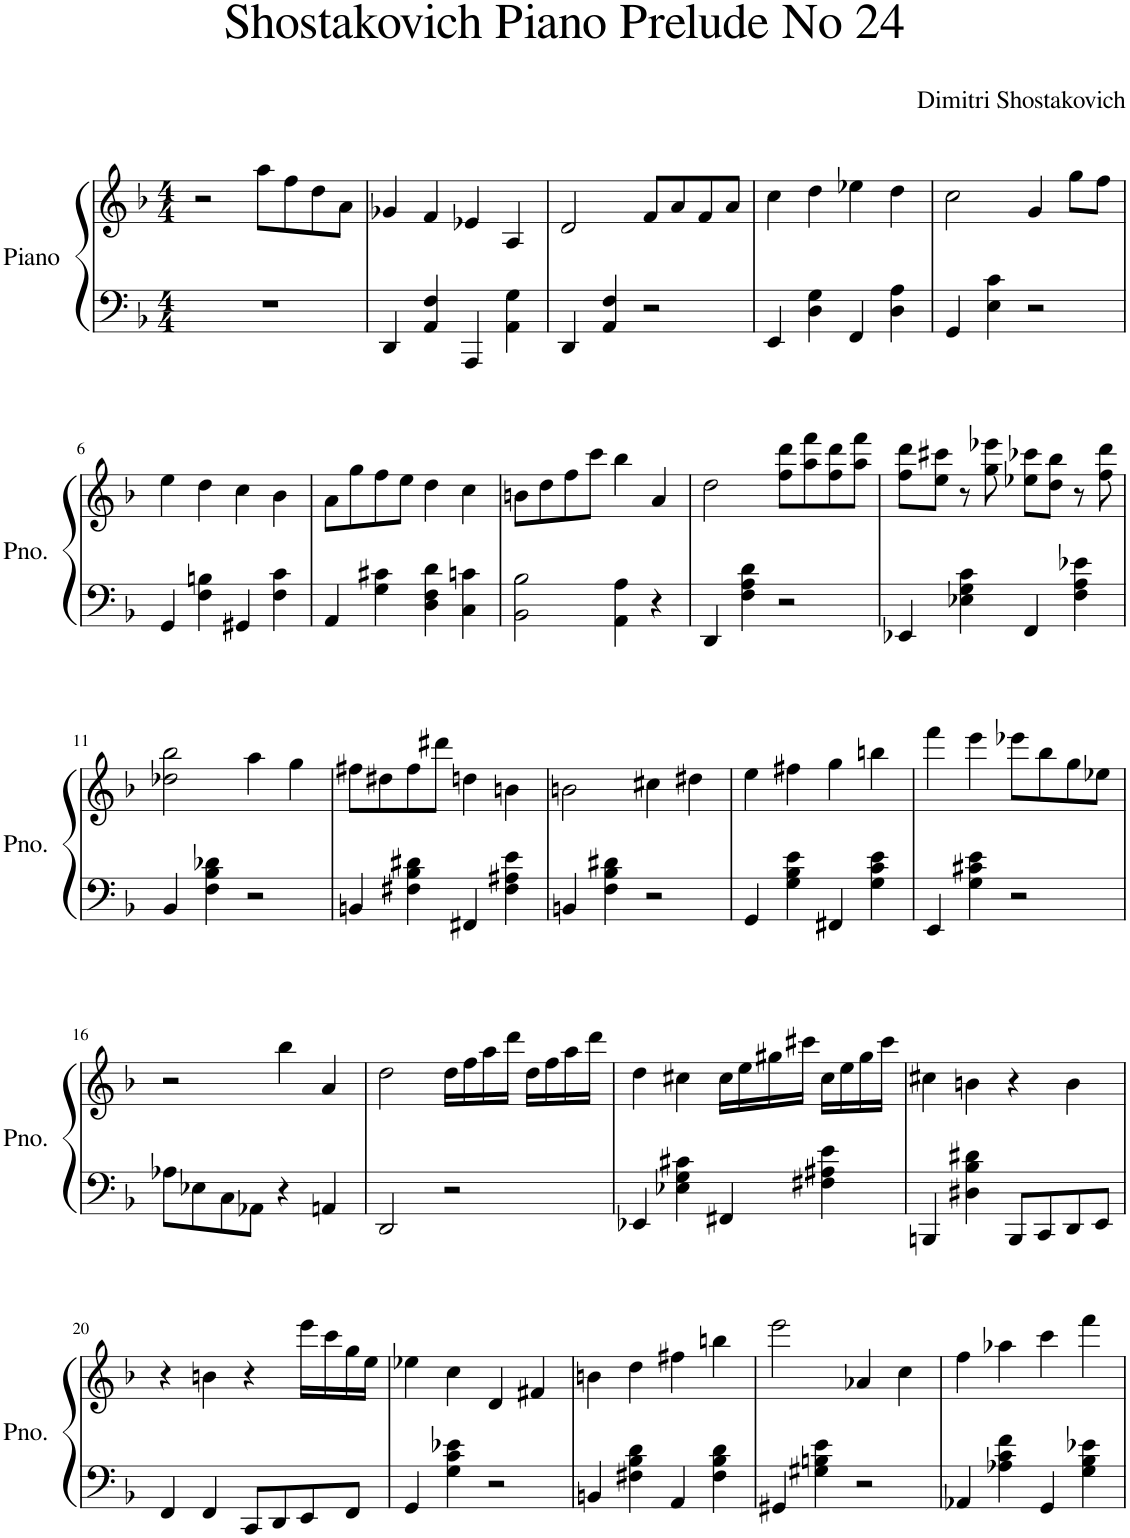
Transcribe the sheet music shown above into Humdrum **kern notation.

**kern	**kern
*part1	*part1
*staff2	*staff1
*I"Piano	*
*I'Pno.	*
*clefF4	*clefG2
*k[b-]	*k[b-]
*M4/4	*M4/4
=1	=1
1r	2r
.	8aa\L
.	8ff\
.	8dd\
.	8a\J
=2	=2
4DD/	4g-X/
4AA/ 4F/	4f/
4AAA/	4e-X/
4AA\ 4G\	4A/
=3	=3
4DD/	2d/
4AA/ 4F/	.
2r	8f/L
.	8a/
.	8f/
.	8a/J
=4	=4
4EE/	4cc\
4D\ 4G\	4dd\
4FF/	4ee-X\
4D\ 4A\	4dd\
=5	=5
4GG/	2cc\
4E\ 4c\	.
2r	4g/
.	8gg\L
.	8ff\J
!!LO:LB:g=z
=6	=6
4GG/	4ee\
4F\ 4Bn\	4dd\
4GG#X/	4cc\
4F\ 4c\	4b-\
=7	=7
4AA/	8a\L
.	8gg\
4G\ 4c#X\	8ff\
.	8ee\J
4D\ 4F\ 4d\	4dd\
4C\ 4cn\	4cc\
=8	=8
2BB-\ 2B-\	8bn\L
.	8dd\
.	8ff\
.	8ccc\J
4AA\ 4A\	4bb-\
4r	4a/
=9	=9
4DD/	2dd\
4F\ 4A\ 4d\	.
2r	8ff\ 8ddd\L
.	8aa\ 8fff\
.	8ff\ 8ddd\
.	8aa\ 8fff\J
=10	=10
4EE-X/	8ff\ 8ddd\L
.	8ee\ 8ccc#X\J
4E-X\ 4G\ 4c\	8r
.	8gg\ 8eee-X\
4FF/	8ee-X\ 8ccc-X\L
.	8dd\ 8bb-\J
4F\ 4A\ 4e-X\	8r
.	8ff\ 8ddd\
!!LO:LB:g=z
=11	=11
4BB-/	2dd-X\ 2bb-\
4F\ 4B-\ 4d-X\	.
2r	4aa\
.	4gg\
=12	=12
4BBn/	8ff#X\L
.	8dd#X\
4F#X\ 4B-\ 4d#X\	8ff#\
.	8ddd#X\J
4FF#X/	4ddn\
4F#\ 4A#X\ 4e\	4bn\
=13	=13
4BBn/	2bn\
4F\ 4B-\ 4d#X\	.
2r	4cc#X\
.	4dd#X\
=14	=14
4GG/	4ee\
4G\ 4B-\ 4e\	4ff#X\
4FF#X/	4gg\
4G\ 4c\ 4e\	4bbn\
=15	=15
4EE/	4fff\
4G\ 4c#X\ 4e\	4eee\
2r	8eee-X\L
.	8bb-\
.	8gg\
.	8ee-X\J
!!LO:LB:g=z
=16	=16
8A-X\L	2r
8E-X\	.
8C\	.
8AA-X\J	.
4r	4bb-\
4AAn/	4a/
=17	=17
2DD/	2dd\
2r	16dd\LL
.	16ff\
.	16aa\
.	16ddd\JJ
.	16dd\LL
.	16ff\
.	16aa\
.	16ddd\JJ
=18	=18
4EE-X/	4dd\
4E-X\ 4G\ 4c#X\	4cc#X\
4FF#X/	16cc#\LL
.	16ee\
.	16gg#X\
.	16ccc#X\JJ
4F#X\ 4A#X\ 4e\	16cc#\LL
.	16ee\
.	16gg#\
.	16ccc#\JJ
=19	=19
4BBBn/	4cc#X\
4D#X\ 4B-\ 4d#X\	4bn\
8BBB/L	4r
8CC/	.
8DD/	4b\
8EE/J	.
!!LO:LB:g=z
=20	=20
4FF/	4r
4FF/	4bn\
8CC/L	4r
8DD/	.
8EE/	16eee\LL
.	16ccc\
8FF/J	16gg\
.	16ee\JJ
=21	=21
4GG/	4ee-X\
4G\ 4c\ 4e-X\	4cc\
2r	4d/
.	4f#X/
=22	=22
4BBn/	4bn\
4F#X\ 4B-\ 4d\	4dd\
4AA/	4ff#X\
4F#\ 4B-\ 4d\	4bbn\
=23	=23
4GG#X/	2eee\
4G#X\ 4Bn\ 4e\	.
2r	4a-X/
.	4cc\
=24	=24
4AA-X/	4ff\
4A-X\ 4c\ 4f\	4aa-X\
4GG/	4ccc\
4G\ 4B-\ 4e-X\	4fff\
=	=
*-	*-
